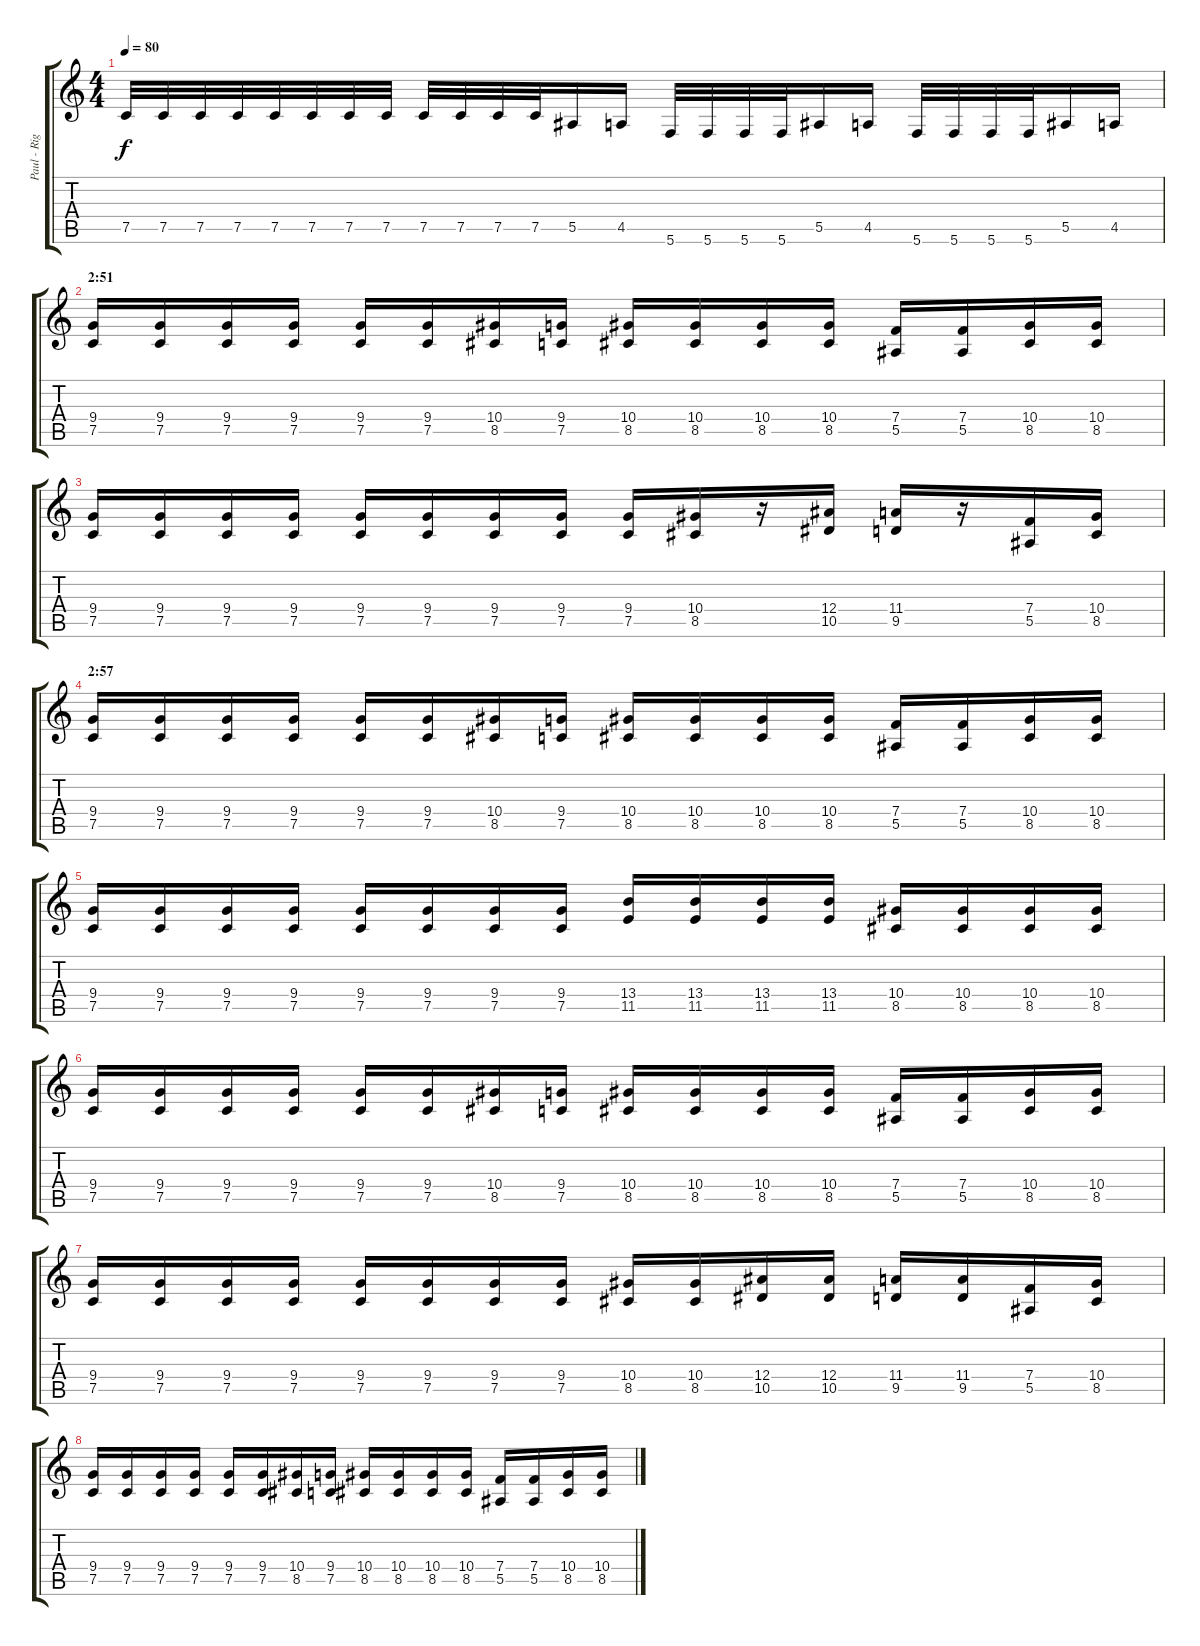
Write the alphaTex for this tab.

\track ("Paul - Right" "Paul - Rig") {instrument distortionguitar}
\staff {score tabs}
\tuning (C4 G3 Eb3 Bb2 F2 C2) {hide}
\ts (4 4)
\tempo 80
\clef g2
\ks c
7.5.32{dy f} 7.5.32 7.5.32 7.5.32 7.5.32 7.5.32 7.5.32 7.5.32 7.5.32 7.5.32 7.5.32 7.5.32 5.5.16 4.5.16 5.6.32 5.6.32 5.6.32 5.6.32 5.5.16 4.5.16 5.6.32 5.6.32 5.6.32 5.6.32 5.5.16 4.5.16 |
\section ("" "2:51")
(9.4 7.5).16 (9.4 7.5).16 (9.4 7.5).16 (9.4 7.5).16 (9.4 7.5).16 (9.4 7.5).16 (10.4 8.5).16 (9.4 7.5).16 (10.4 8.5).16 (10.4 8.5).16 (10.4 8.5).16 (10.4 8.5).16 (7.4 5.5).16 (7.4 5.5).16 (10.4 8.5).16 (10.4 8.5).16 |
(9.4 7.5).16 (9.4 7.5).16 (9.4 7.5).16 (9.4 7.5).16 (9.4 7.5).16 (9.4 7.5).16 (9.4 7.5).16 (9.4 7.5).16 (9.4 7.5).16 (10.4 8.5).16 r.16 (12.4 10.5).16 (11.4 9.5).16 r.16 (7.4 5.5).16 (10.4 8.5).16 |
\section ("" "2:57")
(9.4 7.5).16 (9.4 7.5).16 (9.4 7.5).16 (9.4 7.5).16 (9.4 7.5).16 (9.4 7.5).16 (10.4 8.5).16 (9.4 7.5).16 (10.4 8.5).16 (10.4 8.5).16 (10.4 8.5).16 (10.4 8.5).16 (7.4 5.5).16 (7.4 5.5).16 (10.4 8.5).16 (10.4 8.5).16 |
(9.4 7.5).16 (9.4 7.5).16 (9.4 7.5).16 (9.4 7.5).16 (9.4 7.5).16 (9.4 7.5).16 (9.4 7.5).16 (9.4 7.5).16 (13.4 11.5).16 (13.4 11.5).16 (13.4 11.5).16 (13.4 11.5).16 (10.4 8.5).16 (10.4 8.5).16 (10.4 8.5).16 (10.4 8.5).16 |
(9.4 7.5).16 (9.4 7.5).16 (9.4 7.5).16 (9.4 7.5).16 (9.4 7.5).16 (9.4 7.5).16 (10.4 8.5).16 (9.4 7.5).16 (10.4 8.5).16 (10.4 8.5).16 (10.4 8.5).16 (10.4 8.5).16 (7.4 5.5).16 (7.4 5.5).16 (10.4 8.5).16 (10.4 8.5).16 |
(9.4 7.5).16 (9.4 7.5).16 (9.4 7.5).16 (9.4 7.5).16 (9.4 7.5).16 (9.4 7.5).16 (9.4 7.5).16 (9.4 7.5).16 (10.4 8.5).16 (10.4 8.5).16 (12.4 10.5).16 (12.4 10.5).16 (11.4 9.5).16 (11.4 9.5).16 (7.4 5.5).16 (10.4 8.5).16 |
(9.4 7.5).16 (9.4 7.5).16 (9.4 7.5).16 (9.4 7.5).16 (9.4 7.5).16 (9.4 7.5).16 (10.4 8.5).16 (9.4 7.5).16 (10.4 8.5).16 (10.4 8.5).16 (10.4 8.5).16 (10.4 8.5).16 (7.4 5.5).16 (7.4 5.5).16 (10.4 8.5).16 (10.4 8.5).16
